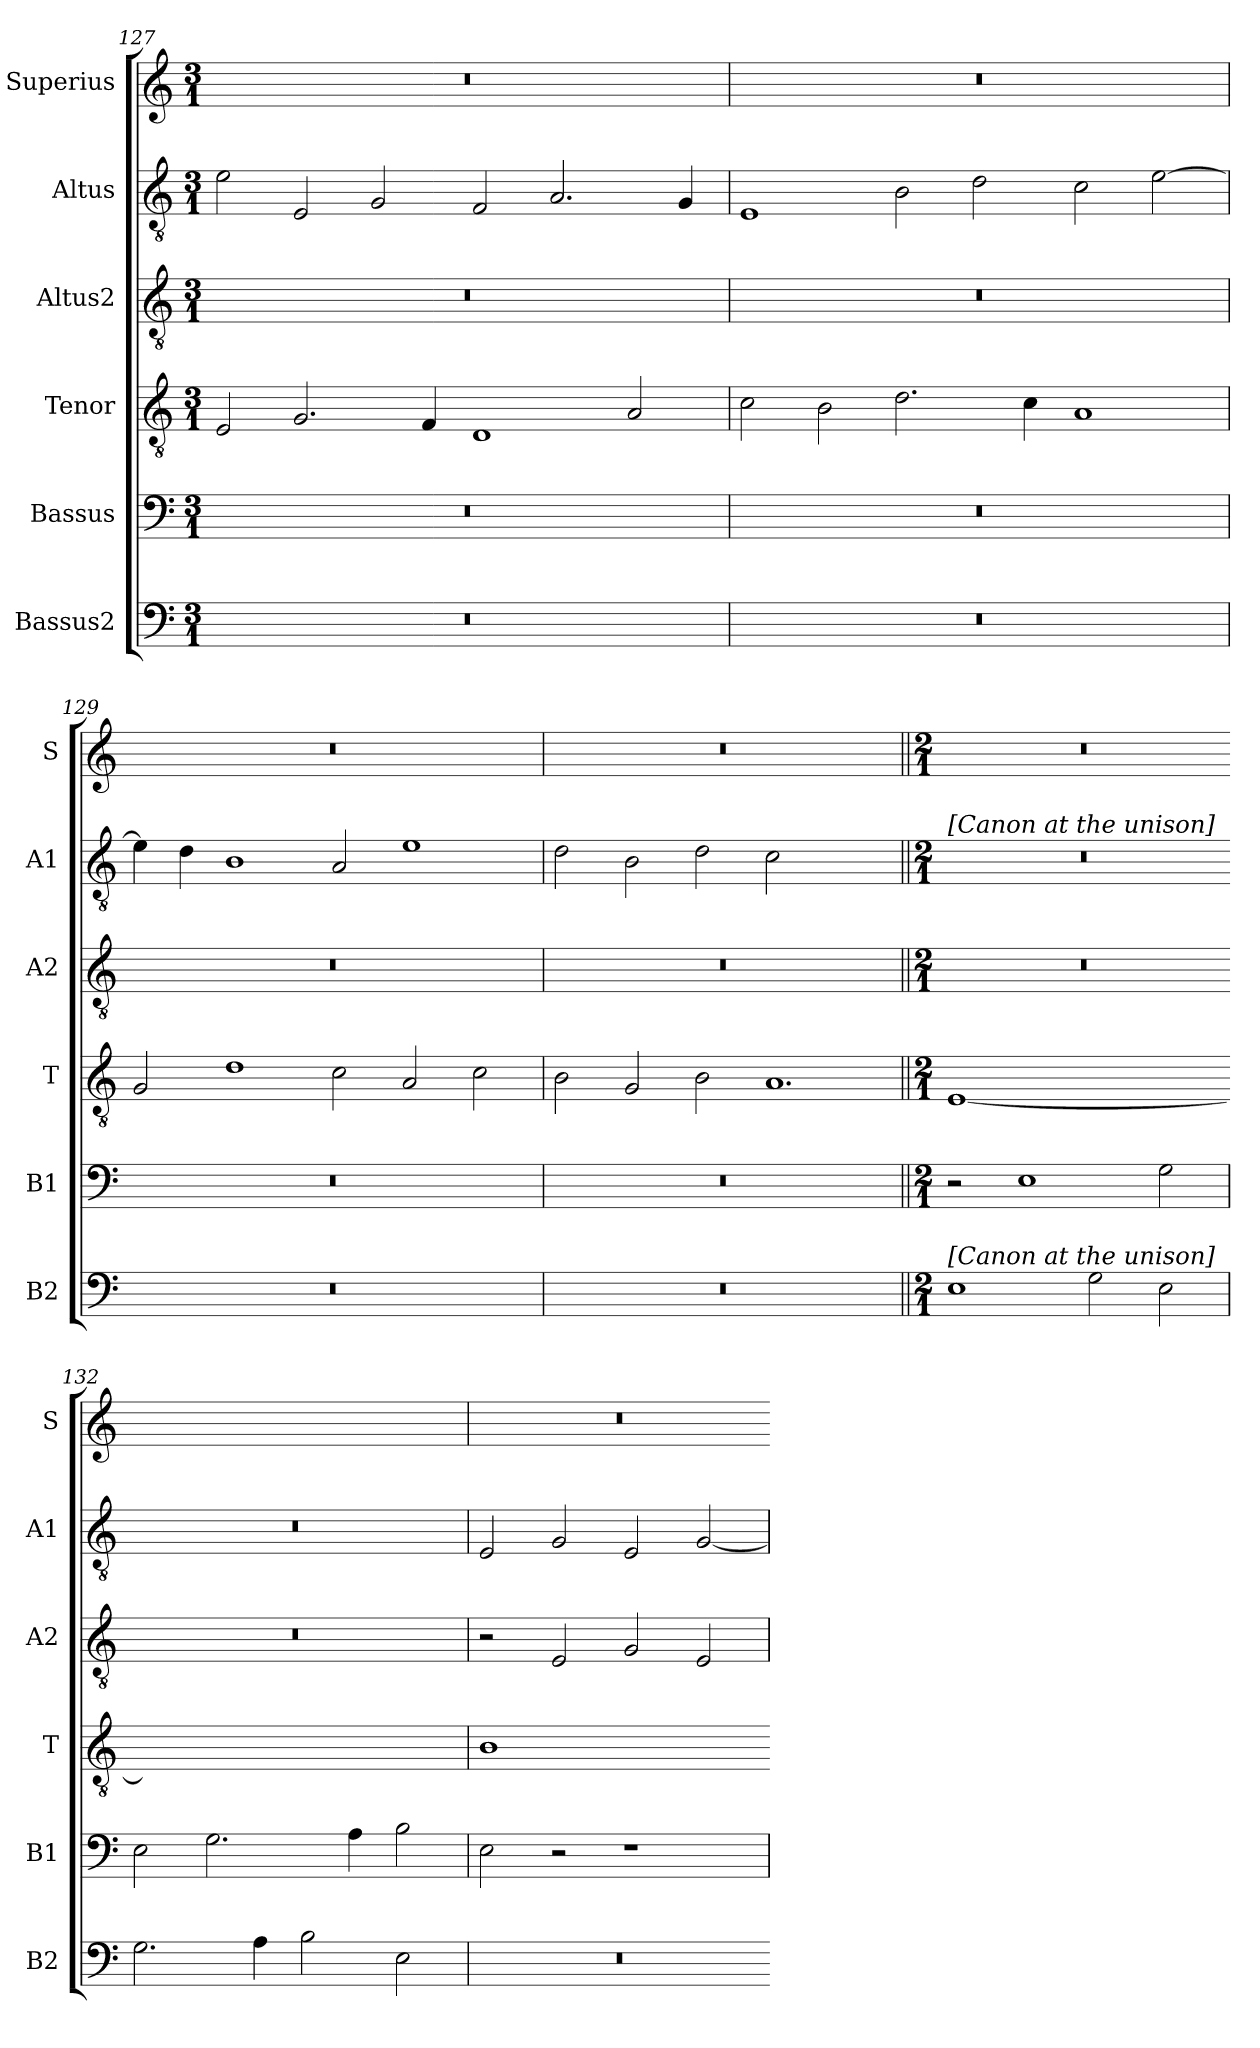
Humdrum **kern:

**kern	**kern	**kern	**kern	**kern	**kern
*part6	*part5	*part4	*part3	*part2	*part1
*staff6	*staff5	*staff4	*staff3	*staff2	*staff1
*I"Bassus2	*I"Bassus	*I"Tenor	*I"Altus2	*I"Altus	*I"Superius
*I'B2	*I'B1	*I'T	*I'A2	*I'A1	*I'S
*clefF4	*clefF4	*clefGv2	*clefGv2	*clefGv2	*clefG2
*k[]	*k[]	*k[]	*k[]	*k[]	*k[]
*M3/1	*M3/1	*M3/1	*M3/1	*M3/1	*M3/1
=127	=127	=127	=127	=127	=127
0.r	0.r	2E/	0.r	2e\	0.r
.	.	2.G/	.	2E/	.
.	.	.	.	2G/	.
.	.	4F/	.	.	.
.	.	1D	.	2F/	.
.	.	.	.	2.A/	.
.	.	2A/	.	.	.
.	.	.	.	4G/	.
=128	=128	=128	=128	=128	=128
0.r	0.r	2c\	0.r	1E	0.r
.	.	2B\	.	.	.
.	.	2.d\	.	2B\	.
.	.	.	.	2d\	.
.	.	4c\	.	.	.
.	.	1A	.	2c\	.
.	.	.	.	[2e\	.
=129	=129	=129	=129	=129	=129
0.r	0.r	2G/	0.r	4e\]	0.r
.	.	.	.	4d\	.
.	.	1d	.	1B	.
.	.	2c\	.	2A/	.
.	.	2A/	.	1e	.
.	.	2c\	.	.	.
=130	=130	=130	=130	=130	=130
0.r	0.r	2B\	0.r	2d\	0.r
.	.	2G/	.	2B\	.
.	.	2B\	.	2d\	.
!	!	!	!	!LO:N:vis=2	!
.	.	1.A	.	1.c	.
!!LO:LB:g=z
=131||	=131||	=131||	=131||	=131||	=131||
*M2/1	*M2/1	*M2/1	*M2/1	*M2/1	*M2/1
!	!	!	!	!LO:TX:a:t=[Canon at the unison]	!
!LO:TX:a:t=[Canon at the unison]	!	!	!	!	!
!	!	!LO:N:vis=1	!	!	!LO:N:vis=1
1E	2r	[0E	0r	0r	0r
.	1E	.	.	.	.
2G\	.	.	.	.	.
2E\	2G\	.	.	.	.
=132	=132	=132-	=132	=132	=132-
!	!	!LO:N:vis=1	!	!	!LO:N:vis=1
2.G\	2E\	0Eyy]	0r	0r	0ryy
.	2.G\	.	.	.	.
4A\	.	.	.	.	.
2B\	.	.	.	.	.
.	4A\	.	.	.	.
2E\	2B\	.	.	.	.
=133	=133	=133	=133	=133	=133
!	!	!LO:N:vis=1	!	!	!LO:N:vis=1
0r	2E\	0B	2r	2E/	0r
.	2r	.	2E/	2G/	.
.	1r	.	2G/	2E/	.
.	.	.	2E/	[2G/	.
=	=	=-	=	=	=-
*-	*-	*-	*-	*-	*-
